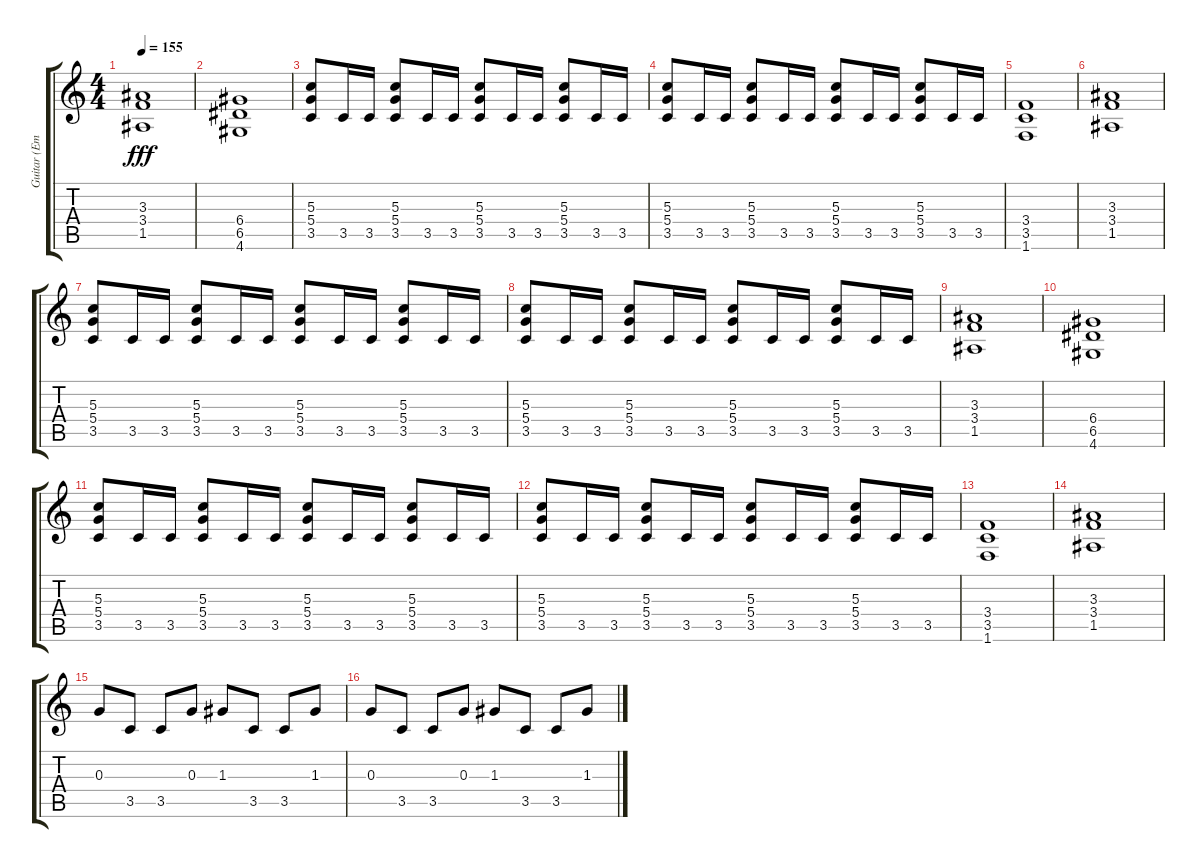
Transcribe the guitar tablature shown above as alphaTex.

\track ("Guitar (Emppu)" "Guitar (Em") {instrument distortionguitar}
\staff {score tabs}
\tuning (E4 B3 G3 D3 A2 E2) {hide}
\ts (4 4)
\tempo 155
\clef g2
\ks c
(3.3 3.4 1.5).1{dy fff} |
(6.4 6.5 4.6).1 |
(5.3 5.4 3.5).8 3.5.16 3.5.16 (5.3 5.4 3.5).8 3.5.16 3.5.16 (5.3 5.4 3.5).8 3.5.16 3.5.16 (5.3 5.4 3.5).8 3.5.16 3.5.16 |
(5.3 5.4 3.5).8 3.5.16 3.5.16 (5.3 5.4 3.5).8 3.5.16 3.5.16 (5.3 5.4 3.5).8 3.5.16 3.5.16 (5.3 5.4 3.5).8 3.5.16 3.5.16 |
(3.4 3.5 1.6).1 |
(3.3 3.4 1.5).1 |
(5.3 5.4 3.5).8 3.5.16 3.5.16 (5.3 5.4 3.5).8 3.5.16 3.5.16 (5.3 5.4 3.5).8 3.5.16 3.5.16 (5.3 5.4 3.5).8 3.5.16 3.5.16 |
(5.3 5.4 3.5).8 3.5.16 3.5.16 (5.3 5.4 3.5).8 3.5.16 3.5.16 (5.3 5.4 3.5).8 3.5.16 3.5.16 (5.3 5.4 3.5).8 3.5.16 3.5.16 |
(3.3 3.4 1.5).1 |
(6.4 6.5 4.6).1 |
(5.3 5.4 3.5).8 3.5.16 3.5.16 (5.3 5.4 3.5).8 3.5.16 3.5.16 (5.3 5.4 3.5).8 3.5.16 3.5.16 (5.3 5.4 3.5).8 3.5.16 3.5.16 |
(5.3 5.4 3.5).8 3.5.16 3.5.16 (5.3 5.4 3.5).8 3.5.16 3.5.16 (5.3 5.4 3.5).8 3.5.16 3.5.16 (5.3 5.4 3.5).8 3.5.16 3.5.16 |
(3.4 3.5 1.6).1 |
(3.3 3.4 1.5).1 |
0.3.8 3.5.8 3.5.8 0.3.8 1.3.8 3.5.8 3.5.8 1.3.8 |
0.3.8 3.5.8 3.5.8 0.3.8 1.3.8 3.5.8 3.5.8 1.3.8
